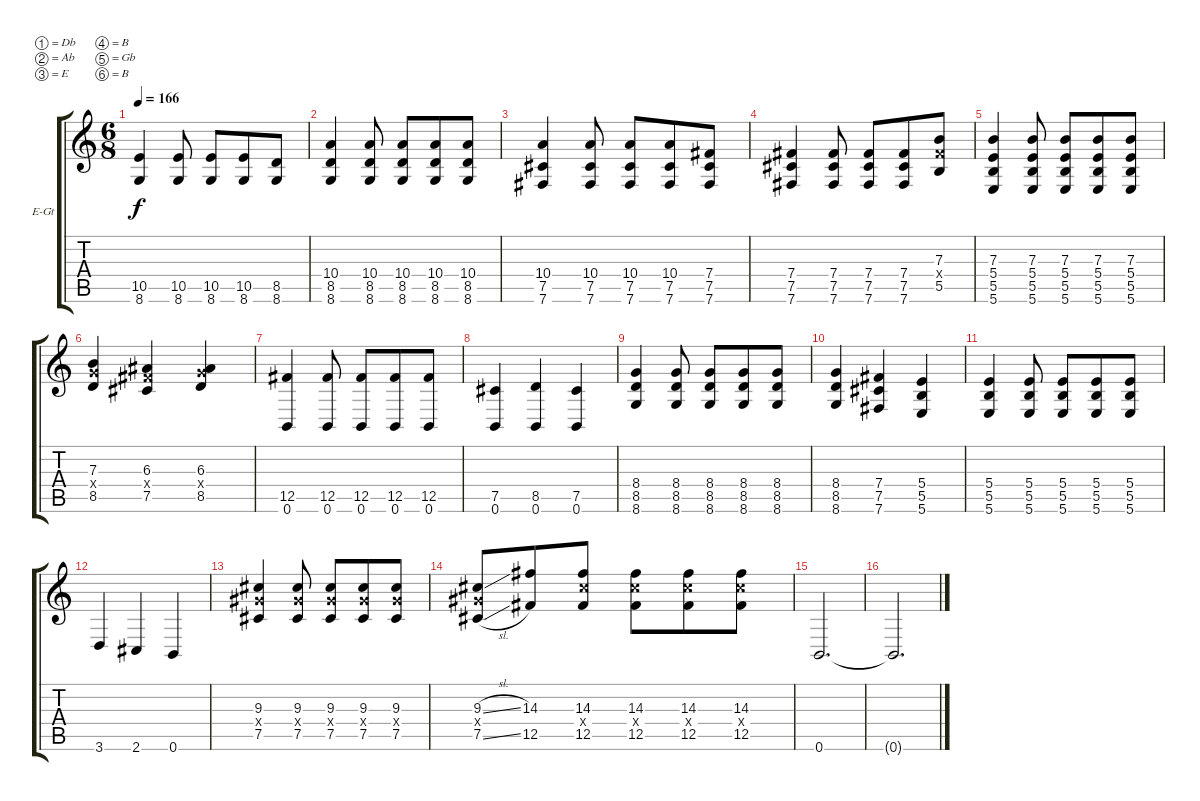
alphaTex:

\bracketExtendMode groupsimilarinstruments
\firstSystemTrackNameOrientation horizontal
\otherSystemsTrackNameOrientation horizontal
\track ("Left guitar" "E-Gt") {instrument overdrivenguitar}
\staff {score tabs}
\tuning (Db4 Ab3 E3 B2 Gb2 B1)
\ts (6 8)
\tempo 166
\clef g2
\ks c
(10.5 8.6).4{dy f} (10.5 8.6).8 (10.5 8.6).8 (10.5 8.6).8 (8.5 8.6).8 |
(10.4 8.5 8.6).4 (10.4 8.5 8.6).8 (10.4 8.5 8.6).8 (10.4 8.5 8.6).8 (10.4 8.5 8.6).8 |
(10.4 7.5 7.6).4 (10.4 7.5 7.6).8 (10.4 7.5 7.6).8 (10.4 7.5 7.6).8 (7.4 7.5 7.6).8 |
(7.4 7.5 7.6).4 (7.4 7.5 7.6).8 (7.4 7.5 7.6).8 (7.4 7.5 7.6).8 (7.3 7.4{x} 5.5).8 |
(7.3 5.4 5.5 5.6).4 (7.3 5.4 5.5 5.6).8 (7.3 5.4 5.5 5.6).8 (7.3 5.4 5.5 5.6).8 (7.3 5.4 5.5 5.6).8 |
(7.3 8.4{x} 8.5).4 (6.3 7.4{x} 7.5).4 (6.3 8.4{x} 8.5).4 |
(12.5 0.6).4 (12.5 0.6).8 (12.5 0.6).8 (12.5 0.6).8 (12.5 0.6).8 |
(7.5 0.6).4 (8.5 0.6).4 (7.5 0.6).4 |
(8.5 8.6 8.4).4 (8.5 8.6 8.4).8 (8.5 8.6 8.4).8 (8.5 8.6 8.4).8 (8.5 8.6 8.4).8 |
(8.5 8.6 8.4).4 (7.5 7.6 7.4).4 (5.5 5.6 5.4).4 |
(5.5 5.6 5.4).4 (5.5 5.6 5.4).8 (5.5 5.6 5.4).8 (5.5 5.6 5.4).8 (5.5 5.6 5.4).8 |
3.6.4 2.6.4 0.6.4 |
(9.3 9.4{x} 7.5).4 (9.3 9.4{x} 7.5).8 (9.3 9.4{x} 7.5).8 (9.3 9.4{x} 7.5).8 (9.3 9.4{x} 7.5).8 |
(9.3{sl} 9.4{x} 7.5{sl}).8 (14.3 12.5).8 (14.3 14.4{x} 12.5).8 (14.3 14.4{x} 12.5).8 (14.3 14.4{x} 12.5).8 (14.3 14.4{x} 12.5).8 |
0.6.2{d} |
0.6{t}.2{d}
